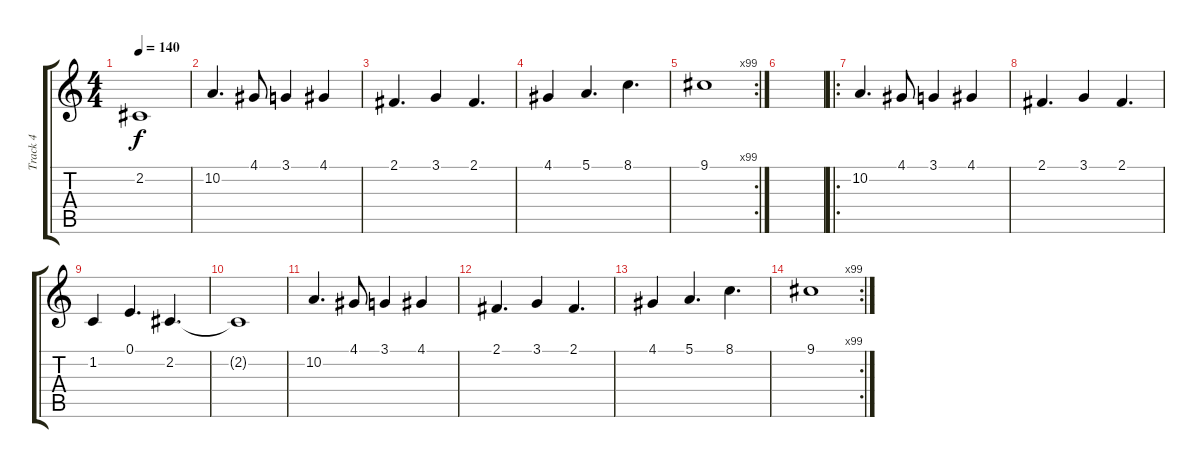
\track ("Track 4" "Track 4") {instrument vibraphone}
\staff {score tabs}
\tuning (E4 B3 G3 D3 A2 E2) {hide}
\ts (4 4)
\tempo 140
\clef g2
\ks c
2.2{t}.1{dy f} |
10.2.4{d} 4.1.8 3.1.4 4.1.4 |
2.1.4{d} 3.1.4 2.1.4{d} |
4.1.4 5.1.4{d} 8.1.4{d} |
\rc 99
9.1.1 |
|
\ro
10.2.4{d} 4.1.8 3.1.4 4.1.4 |
2.1.4{d} 3.1.4 2.1.4{d} |
1.2.4 0.1.4{d} 2.2.4{d} |
2.2{t}.1 |
10.2.4{d} 4.1.8 3.1.4 4.1.4 |
2.1.4{d} 3.1.4 2.1.4{d} |
4.1.4 5.1.4{d} 8.1.4{d} |
\rc 99
9.1.1
